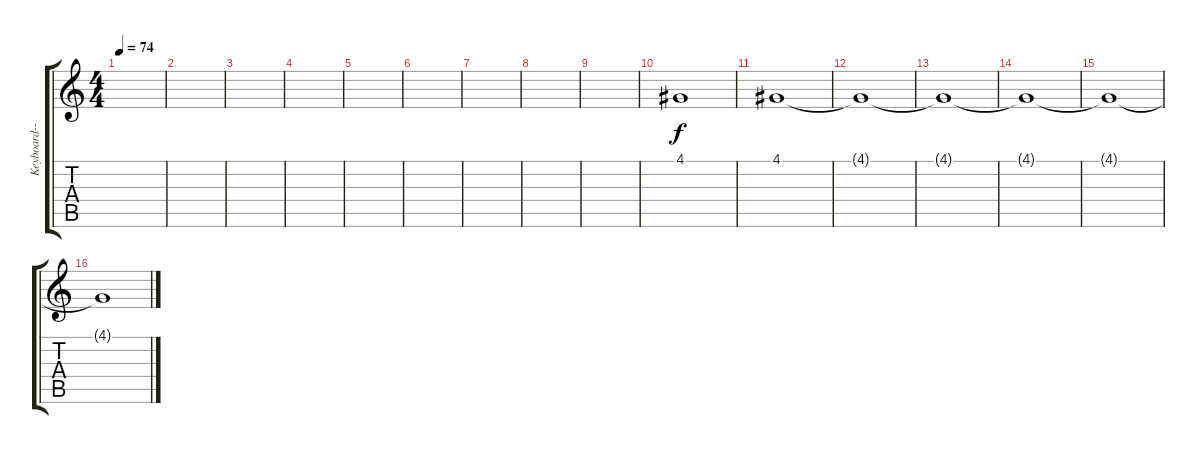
\track ("Keyboard---" "Keyboard--") {instrument pad4choir}
\staff {score tabs}
\tuning (E4 B3 G3 D3 A2 E2) {hide}
\ts (4 4)
\tempo 74
\clef g2
\ks c
|
|
|
|
|
|
|
|
|
4.1.1 |
4.1.1 |
4.1{t}.1 |
4.1{t}.1 |
4.1{t}.1 |
4.1{t}.1 |
4.1{t}.1
